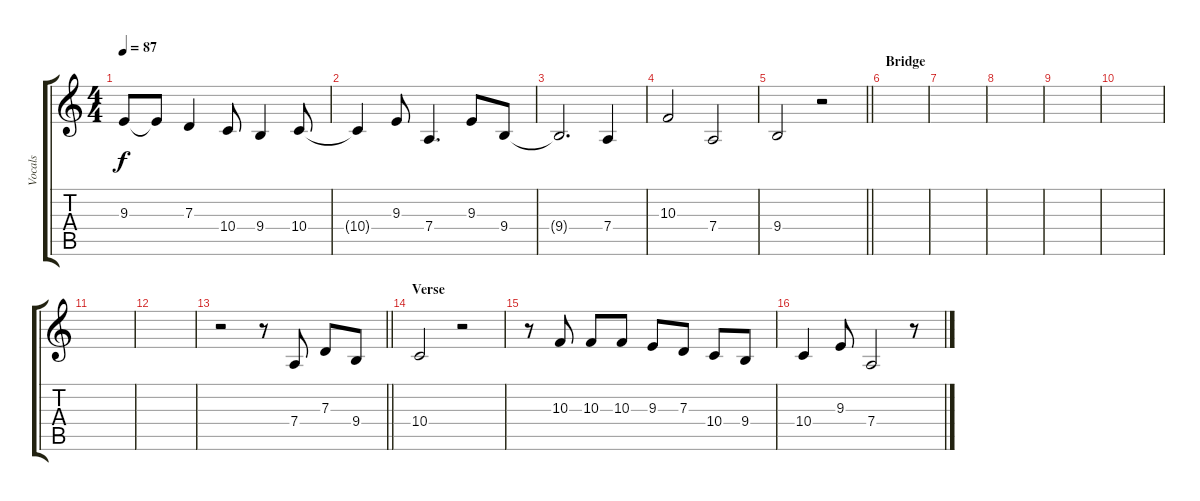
\track ("Vocals" "Vocals") {instrument fx5brightness}
\staff {score tabs}
\tuning (E4 B3 G3 D3 A2 E2) {hide}
\ts (4 4)
\tempo 87
\clef g2
\ks c
9.3{t}.8{dy f} 9.3{t}.8 7.3.4 10.4.8 9.4.4 10.4.8 |
10.4{t}.4 9.3.8 7.4.4{d} 9.3.8 9.4.8 |
9.4{t}.2{d} 7.4.4 |
10.3.2 7.4.2 |
\barLineRight lightlight
9.4.2 r.2 |
\section ("" "Bridge")
|
|
|
|
|
|
|
\barLineRight lightlight
r.2 r.8 7.4.8 7.3.8 9.4.8 |
\section ("" "Verse")
10.4.2 r.2 |
r.8 10.3.8 10.3.8 10.3.8 9.3.8 7.3.8 10.4.8 9.4.8 |
10.4.4 9.3.8 7.4.2 r.8
